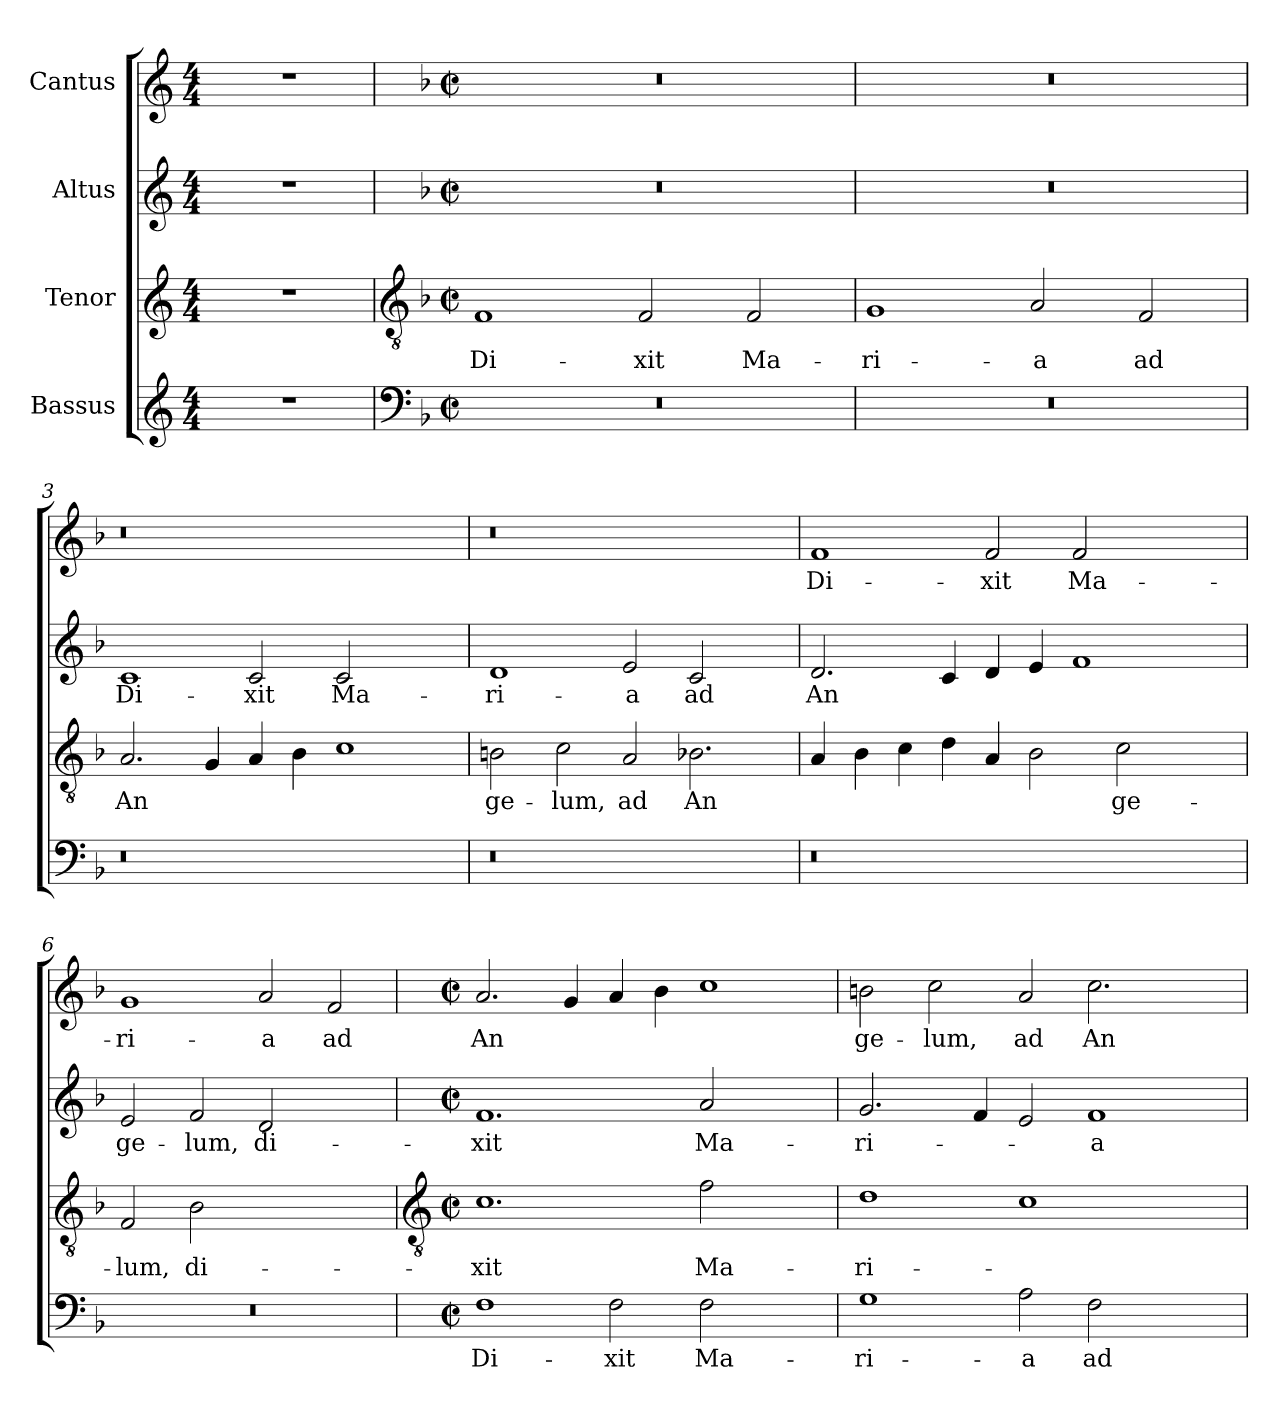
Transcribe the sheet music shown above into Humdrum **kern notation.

**kern	**text	**kern	**text	**kern	**text	**kern	**text
*part4	*part4	*part3	*part3	*part2	*part2	*part1	*part1
*staff4	*staff4	*staff3	*staff3	*staff2	*staff2	*staff1	*staff1
*I"Bassus	*	*I"Tenor	*	*I"Altus	*	*I"Cantus	*
*clefG2	*	*clefG2	*	*clefG2	*	*clefG2	*
*k[]	*	*k[]	*	*k[]	*	*k[]	*
*C:	*	*C:	*	*C:	*	*C:	*
*M4/4	*	*M4/4	*	*M4/4	*	*M4/4	*
=	=	=	=	=	=	=	=
1r	.	1r	.	1r	.	1r	.
!!LO:LB:g=z
=1	=1	=1	=1	=1	=1	=1	=1
*clefF4	*	*clefGv2	*	*	*	*	*
*k[b-]	*	*k[b-]	*	*k[b-]	*	*k[b-]	*
*F:	*	*F:	*	*F:	*	*F:	*
*M4/2	*	*M4/2	*	*M4/2	*	*M4/2	*
*met(c|)	*	*met(c|)	*	*met(c|)	*	*met(c|)	*
!	!	!	!LO:LY:b	!	!	!	!
0r	.	1F	Di-	0r	.	0r	.
!	!	!	!LO:LY:b	!	!	!	!
.	.	2F	-xit	.	.	.	.
!	!	!	!LO:LY:b	!	!	!	!
.	.	2F	Ma-	.	.	.	.
=2	=2	=2	=2	=2	=2	=2	=2
!	!	!	!LO:LY:b	!	!	!	!
0r	.	1G	-ri-	0r	.	0r	.
!	!	!	!LO:LY:b	!	!	!	!
.	.	2A	-a	.	.	.	.
!	!	!	!LO:LY:b	!	!	!	!
.	.	2F	ad	.	.	.	.
=3	=3	=3	=3	=3	=3	=3	=3
!	!	!	!LO:LY:b	!	!LO:LY:b	!	!
0r	.	2.A	An	1c	Di-	0r	.
.	.	4G	.	.	.	.	.
!	!	!	!	!	!LO:LY:b	!	!
.	.	4A	.	2c	-xit	.	.
.	.	4B-	.	.	.	.	.
!	!	!	!	!	!LO:LY:b	!	!
.	.	1c	.	2c	Ma-	.	.
2ryy	.	.	.	2ryy	.	2ryy	.
=4	=4	=4	=4	=4	=4	=4	=4
!	!	!	!LO:LY:b	!	!LO:LY:b	!	!
0r	.	2B	ge-	1d	-ri-	0r	.
!	!	!	!LO:LY:b	!	!	!	!
.	.	2c	-lum,	.	.	.	.
!	!	!	!LO:LY:b	!	!LO:LY:b	!	!
.	.	2A	ad	2e	-a	.	.
!	!	!	!LO:LY:b	!	!LO:LY:b	!	!
.	.	2.B-X	An	2c	ad	.	.
4ryy	.	.	.	4ryy	.	4ryy	.
=5	=5	=5	=5	=5	=5	=5	=5
!	!	!	!	!	!LO:LY:b	!	!LO:LY:b
0r	.	4A	.	2.d	An	1f	Di-
.	.	4B-	.	.	.	.	.
.	.	4c	.	.	.	.	.
.	.	4d	.	4c	.	.	.
!	!	!	!	!	!	!	!LO:LY:b
.	.	4A	.	4d	.	2f	-xit
.	.	2B-	.	4e	.	.	.
!	!	!	!	!	!	!	!LO:LY:b
.	.	.	.	1f	.	2f	Ma-
!	!	!	!LO:LY:b	!	!	!	!
.	.	2c	ge-	.	.	.	.
2ryy	.	.	.	.	.	2ryy	.
.	.	4ryy	.	.	.	.	.
=6	=6	=6	=6	=6	=6	=6	=6
!	!	!	!LO:LY:b	!	!LO:LY:b	!	!LO:LY:b
0r	.	2F	-lum,	2e	ge-	1g	-ri-
!	!	!	!LO:LY:b	!	!LO:LY:b	!	!
.	.	2B-	di-	2f	-lum,	.	.
!	!	!	!	!	!LO:LY:b	!	!LO:LY:b
.	.	1ryy	.	2d	di-	2a	-a
!	!	!	!	!	!	!	!LO:LY:b
.	.	.	.	2ryy	.	2f	ad
!!LO:LB:g=z
=7	=7	=7	=7	=7	=7	=7	=7
*	*	*clefGv2	*	*	*	*	*
*M4/2	*	*M4/2	*	*M4/2	*	*M4/2	*
*met(c|)	*	*met(c|)	*	*met(c|)	*	*met(c|)	*
!	!LO:LY:b	!	!LO:LY:b	!	!LO:LY:b	!	!LO:LY:b
1F	Di-	1.c	-xit	1.f	-xit	2.a	An
.	.	.	.	.	.	4g	.
!	!LO:LY:b	!	!	!	!	!	!
2F	-xit	.	.	.	.	4a	.
.	.	.	.	.	.	4b-	.
!	!LO:LY:b	!	!LO:LY:b	!	!LO:LY:b	!	!
2F	Ma-	2f	Ma-	2a	Ma-	1cc	.
2ryy	.	2ryy	.	2ryy	.	.	.
=8A	=8A	=8A	=8A	=8A	=8A	=8A	=8A
!	!LO:LY:b	!	!LO:LY:b	!	!LO:LY:b	!	!LO:LY:b
1G	-ri-	1d	-ri-	2.g	-ri-	2bn	ge-
!	!	!	!	!	!	!	!LO:LY:b
.	.	.	.	.	.	2cc	-lum,
.	.	.	.	4f	.	.	.
!	!LO:LY:b	!	!	!	!	!	!LO:LY:b
2A	-a	1c	.	2e	.	2a	ad
!	!LO:LY:b	!	!	!	!LO:LY:b	!	!LO:LY:b
2F	ad	.	.	1f	-a	2.cc	An-
2ryy	.	2ryy	.	.	.	.	.
.	.	.	.	.	.	4ryy	.
=	=	=	=	=	=	=	=
*-	*-	*-	*-	*-	*-	*-	*-
